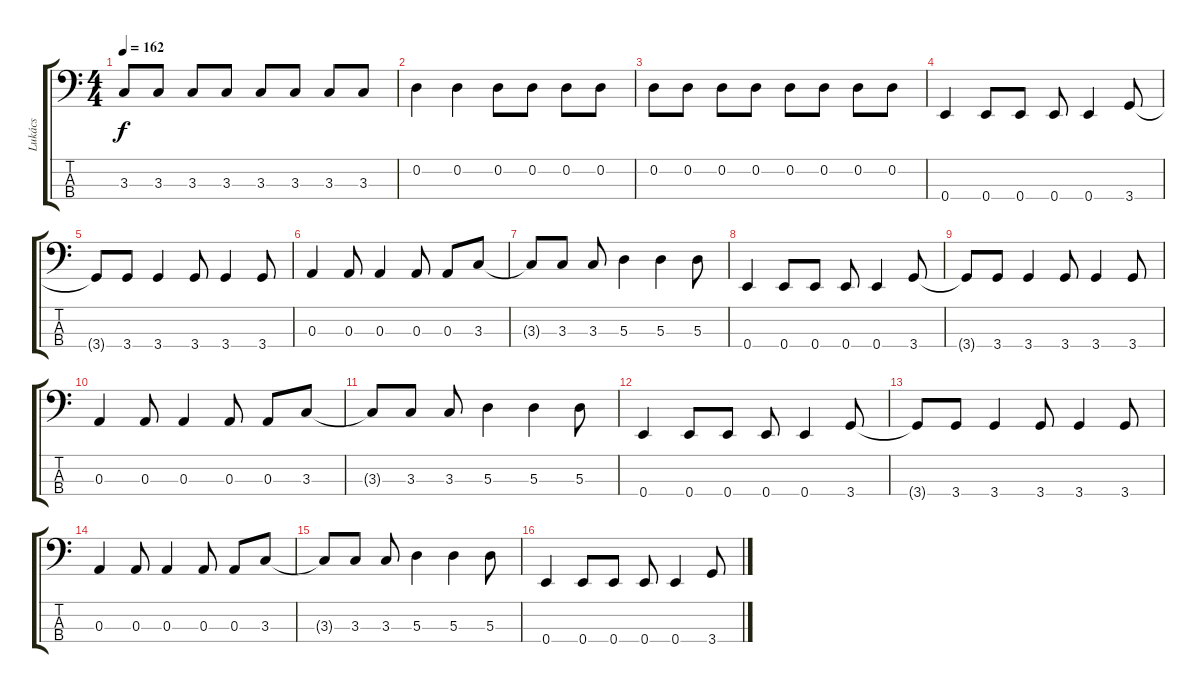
\track ("Lukács" "Lukács") {instrument electricbasspick}
\staff {score tabs}
\tuning (G2 D2 A1 E1) {hide}
\ts (4 4)
\tempo 162
\clef f4
\ks c
3.3.8{dy f} 3.3.8 3.3.8 3.3.8 3.3.8 3.3.8 3.3.8 3.3.8 |
0.2.4 0.2.4 0.2.8 0.2.8 0.2.8 0.2.8 |
0.2.8 0.2.8 0.2.8 0.2.8 0.2.8 0.2.8 0.2.8 0.2.8 |
0.4.4 0.4.8 0.4.8 0.4.8 0.4.4 3.4.8 |
3.4{t}.8 3.4.8 3.4.4 3.4.8 3.4.4 3.4.8 |
0.3.4 0.3.8 0.3.4 0.3.8 0.3.8 3.3.8 |
3.3{t}.8 3.3.8 3.3.8 5.3.4 5.3.4 5.3.8 |
0.4.4 0.4.8 0.4.8 0.4.8 0.4.4 3.4.8 |
3.4{t}.8 3.4.8 3.4.4 3.4.8 3.4.4 3.4.8 |
0.3.4 0.3.8 0.3.4 0.3.8 0.3.8 3.3.8 |
3.3{t}.8 3.3.8 3.3.8 5.3.4 5.3.4 5.3.8 |
0.4.4 0.4.8 0.4.8 0.4.8 0.4.4 3.4.8 |
3.4{t}.8 3.4.8 3.4.4 3.4.8 3.4.4 3.4.8 |
0.3.4 0.3.8 0.3.4 0.3.8 0.3.8 3.3.8 |
3.3{t}.8 3.3.8 3.3.8 5.3.4 5.3.4 5.3.8 |
0.4.4 0.4.8 0.4.8 0.4.8 0.4.4 3.4.8
